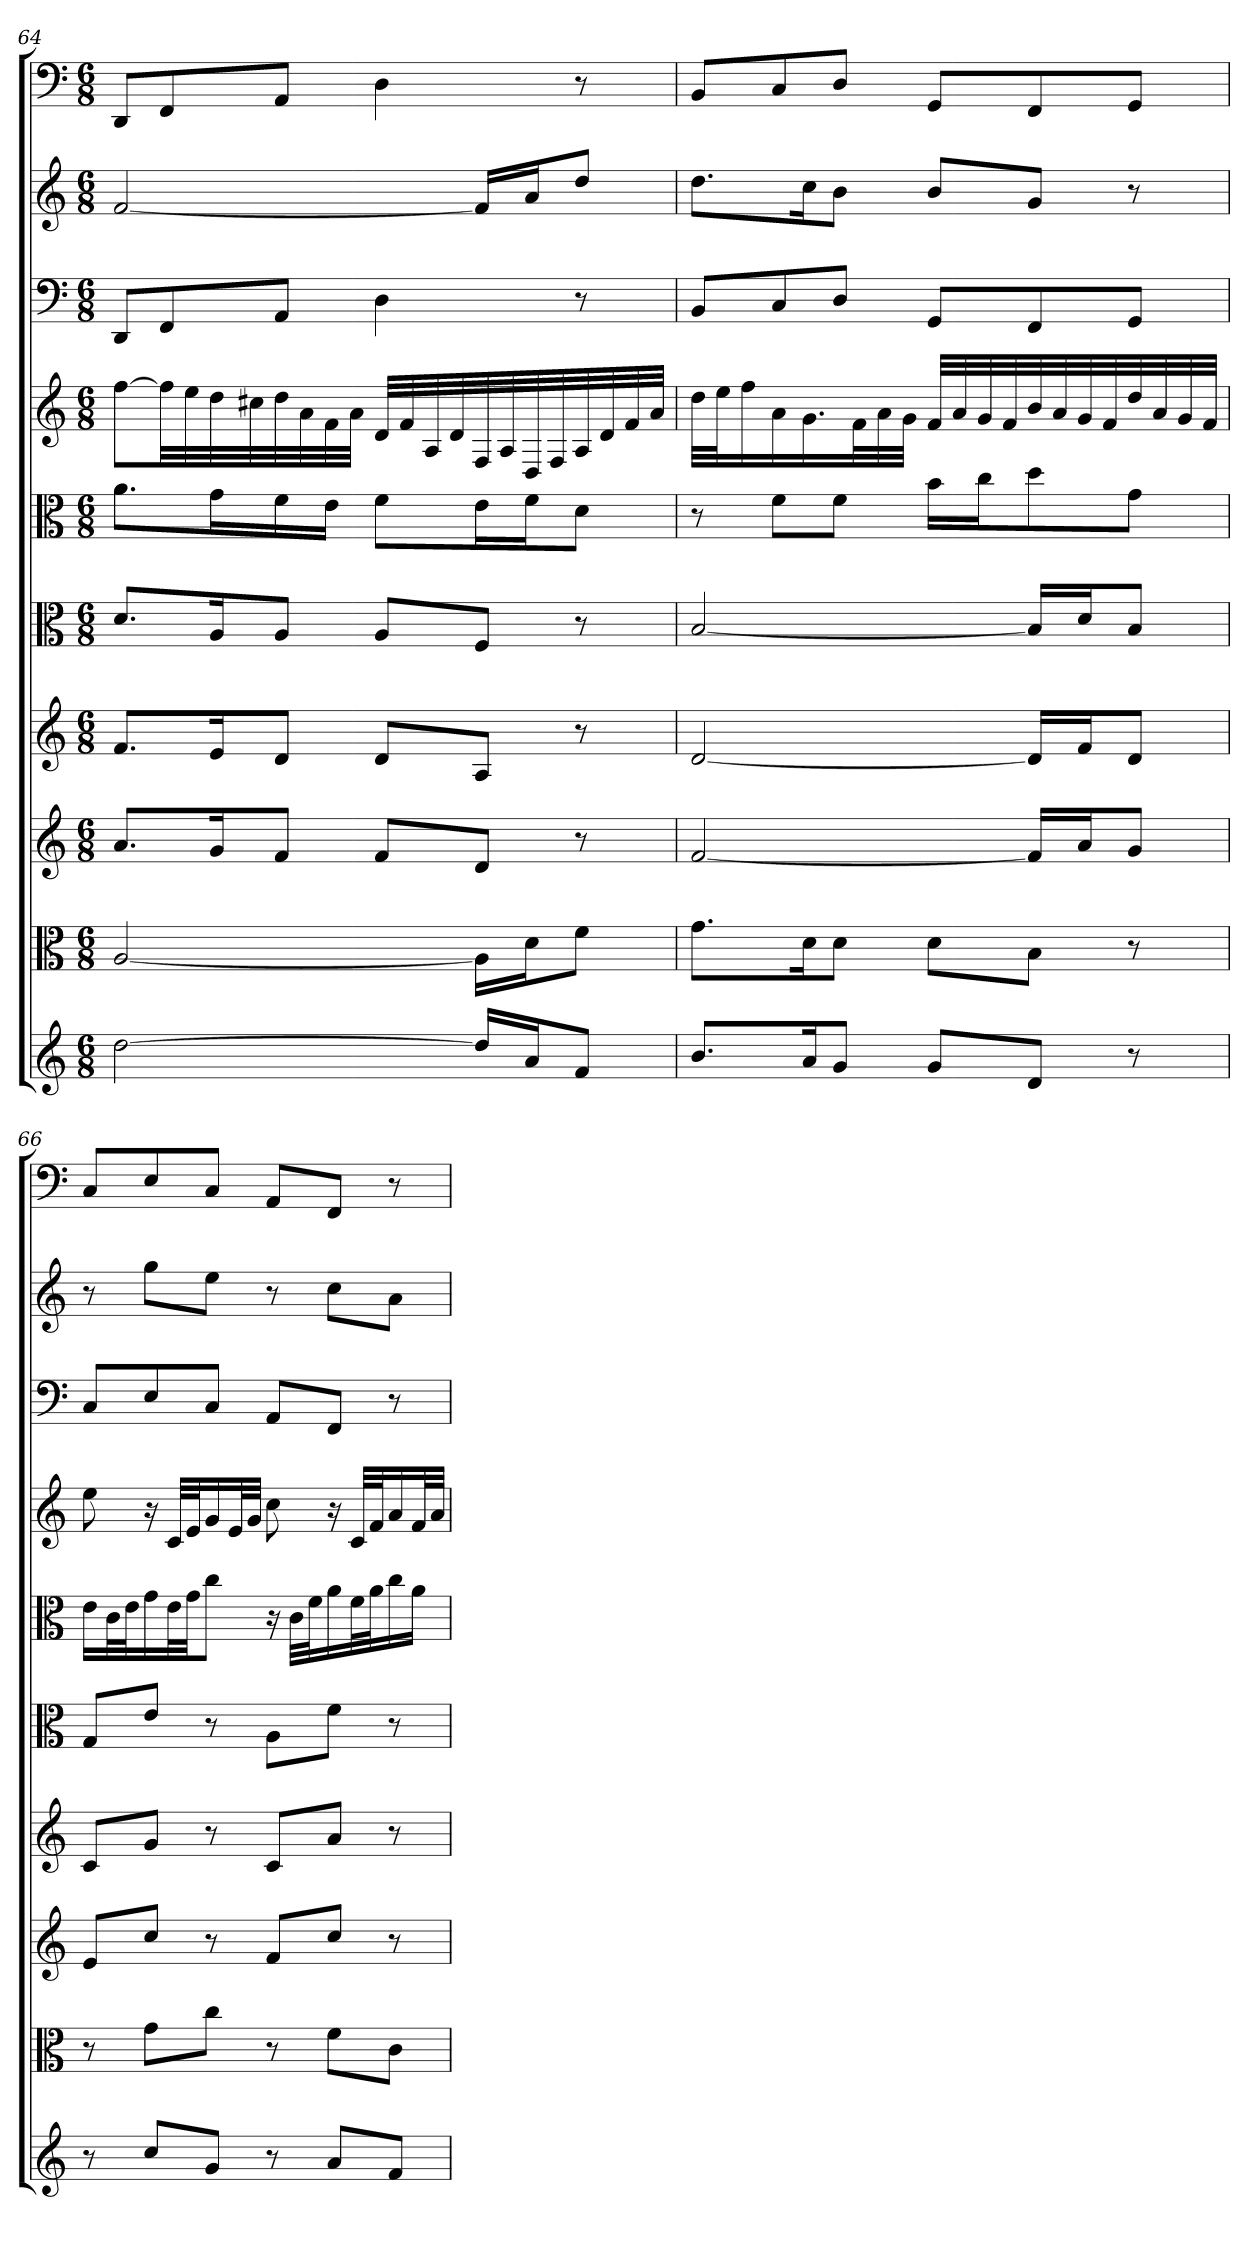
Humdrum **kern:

**kern	**kern	**kern	**kern	**kern	**kern	**kern	**kern	**kern	**kern
*part10	*part9	*part8	*part7	*part6	*part5	*part4	*part3	*part2	*part1
*staff10	*staff9	*staff8	*staff7	*staff6	*staff5	*staff4	*staff3	*staff2	*staff1
*	*clefC3	*	*	*clefC3	*clefC3	*	*clefF4	*	*clefF4
*k[]	*k[]	*k[]	*k[]	*k[]	*k[]	*k[]	*k[]	*k[]	*k[]
*a:	*a:	*a:	*a:	*a:	*a:	*a:	*a:	*a:	*a:
*M6/8	*M6/8	*M6/8	*M6/8	*M6/8	*M6/8	*M6/8	*M6/8	*M6/8	*M6/8
=64	=64	=64	=64	=64	=64	=64	=64	=64	=64
[2dd	[2A	8.aL	8.fL	8.d/L	8.a\L	[8ffL	8DD/L	[2f	8DD/L
.	.	.	.	.	.	32ffLL]	8FF/	.	8FF/
.	.	.	.	.	.	32ee	.	.	.
.	.	16gK	16eK	16A/K	16g\L	32dd	.	.	.
.	.	.	.	.	.	32cc#X	.	.	.
.	.	8fJ	8dJ	8A/J	16f\	32dd	8AA/J	.	8AA/J
.	.	.	.	.	.	32a	.	.	.
.	.	.	.	.	16e\JJ	32f	.	.	.
.	.	.	.	.	.	32aJJJ	.	.	.
.	.	8fL	8dL	8A/L	8f\L	32dLLL	4D	.	4D
.	.	.	.	.	.	32f	.	.	.
.	.	.	.	.	.	32A	.	.	.
.	.	.	.	.	.	32d	.	.	.
16ddLL]	16A\LL]	8dJ	8AJ	8F/J	16e\L	32F	.	16fLL]	.
.	.	.	.	.	.	32A	.	.	.
16aJ	16d\J	.	.	.	16f\J	32D	.	16aJ	.
.	.	.	.	.	.	32F	.	.	.
8fJ	8f\J	8r	8r	8r	8d\J	32A	8r	8ddJ	8r
.	.	.	.	.	.	32d	.	.	.
.	.	.	.	.	.	32f	.	.	.
.	.	.	.	.	.	32aJJJ	.	.	.
=65	=65	=65	=65	=65	=65	=65	=65	=65	=65
8.bL	8.g\L	[2f	[2d	[2B	8r	32ddLLL	8BB/L	8.ddL	8BB/L
.	.	.	.	.	.	32eeJ	.	.	.
.	.	.	.	.	.	16ff	.	.	.
.	.	.	.	.	8f\L	16a	8C/	.	8C/
16aK	16d\K	.	.	.	.	16.g	.	16ccK	.
8gJ	8d\J	.	.	.	8f\J	.	8D/J	8bJ	8D/J
.	.	.	.	.	.	32fL	.	.	.
.	.	.	.	.	.	32a	.	.	.
.	.	.	.	.	.	32gJJJ	.	.	.
8gL	8d\L	.	.	.	16b\LL	32fLLL	8GG/L	8bL	8GG/L
.	.	.	.	.	.	32a	.	.	.
.	.	.	.	.	16cc\J	32g	.	.	.
.	.	.	.	.	.	32f	.	.	.
8dJ	8B\J	16fLL]	16dLL]	16B/LL]	8dd\	32b	8FF/	8gJ	8FF/
.	.	.	.	.	.	32a	.	.	.
.	.	16aJ	16fJ	16d/J	.	32g	.	.	.
.	.	.	.	.	.	32f	.	.	.
8r	8r	8gJ	8dJ	8B/J	8g\J	32dd	8GG/J	8r	8GG/J
.	.	.	.	.	.	32a	.	.	.
.	.	.	.	.	.	32g	.	.	.
.	.	.	.	.	.	32fJJJ	.	.	.
=66	=66	=66	=66	=66	=66	=66	=66	=66	=66
8r	8r	8eL	8cL	8G/L	16e\LL	8ee	8C/L	8r	8C/L
.	.	.	.	.	32c\L	.	.	.	.
.	.	.	.	.	32e\J	.	.	.	.
8ccL	8g\L	8ccJ	8gJ	8e/J	16g\	16r	8E/	8ggL	8E/
.	.	.	.	.	32e\L	32cLLL	.	.	.
.	.	.	.	.	32g\JJ	32eJ	.	.	.
8gJ	8cc\J	8r	8r	8r	8cc\J	16g	8C/J	8eeJ	8C/J
.	.	.	.	.	.	32eL	.	.	.
.	.	.	.	.	.	32gJJJ	.	.	.
8r	8r	8fL	8cL	8A\L	16r	8cc	8AA/L	8r	8AA/L
.	.	.	.	.	32c\LLL	.	.	.	.
.	.	.	.	.	32f\J	.	.	.	.
8aL	8f\L	8ccJ	8aJ	8f\J	16a\	16r	8FF/J	8ccL	8FF/J
.	.	.	.	.	32f\L	32cLLL	.	.	.
.	.	.	.	.	32a\J	32fJ	.	.	.
8fJ	8c\J	8r	8r	8r	16cc\	16a	8r	8aJ	8r
.	.	.	.	.	16a\JJ	32fL	.	.	.
.	.	.	.	.	.	32aJJJ	.	.	.
=	=	=	=	=	=	=	=	=	=
*-	*-	*-	*-	*-	*-	*-	*-	*-	*-
